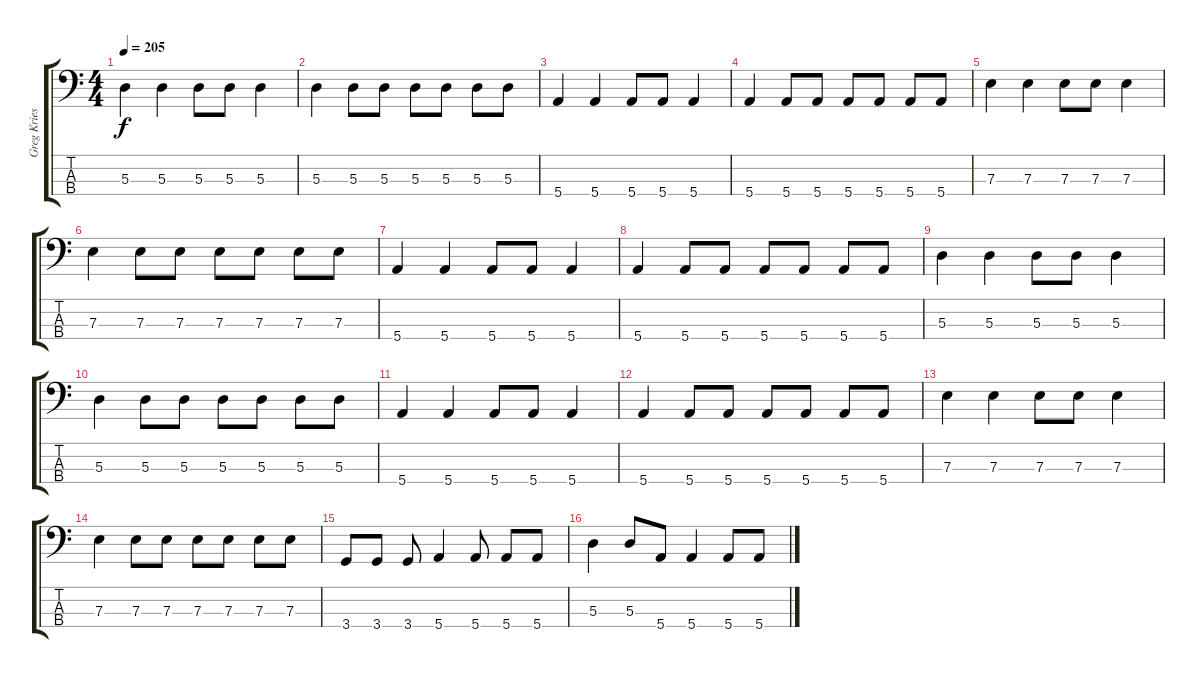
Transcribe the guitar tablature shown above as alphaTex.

\track ("Greg Kriesel" "Greg Kries") {instrument electricbasspick}
\staff {score tabs}
\tuning (G2 D2 A1 E1) {hide}
\ts (4 4)
\tempo 205
\clef f4
\ks c
5.3.4{dy f} 5.3.4 5.3.8 5.3.8 5.3.4 |
5.3.4 5.3.8 5.3.8 5.3.8 5.3.8 5.3.8 5.3.8 |
5.4.4 5.4.4 5.4.8 5.4.8 5.4.4 |
5.4.4 5.4.8 5.4.8 5.4.8 5.4.8 5.4.8 5.4.8 |
7.3.4 7.3.4 7.3.8 7.3.8 7.3.4 |
7.3.4 7.3.8 7.3.8 7.3.8 7.3.8 7.3.8 7.3.8 |
5.4.4 5.4.4 5.4.8 5.4.8 5.4.4 |
5.4.4 5.4.8 5.4.8 5.4.8 5.4.8 5.4.8 5.4.8 |
5.3.4 5.3.4 5.3.8 5.3.8 5.3.4 |
5.3.4 5.3.8 5.3.8 5.3.8 5.3.8 5.3.8 5.3.8 |
5.4.4 5.4.4 5.4.8 5.4.8 5.4.4 |
5.4.4 5.4.8 5.4.8 5.4.8 5.4.8 5.4.8 5.4.8 |
7.3.4 7.3.4 7.3.8 7.3.8 7.3.4 |
7.3.4 7.3.8 7.3.8 7.3.8 7.3.8 7.3.8 7.3.8 |
3.4.8 3.4.8 3.4.8 5.4.4 5.4.8 5.4.8 5.4.8 |
5.3.4 5.3.8 5.4.8 5.4.4 5.4.8 5.4.8
